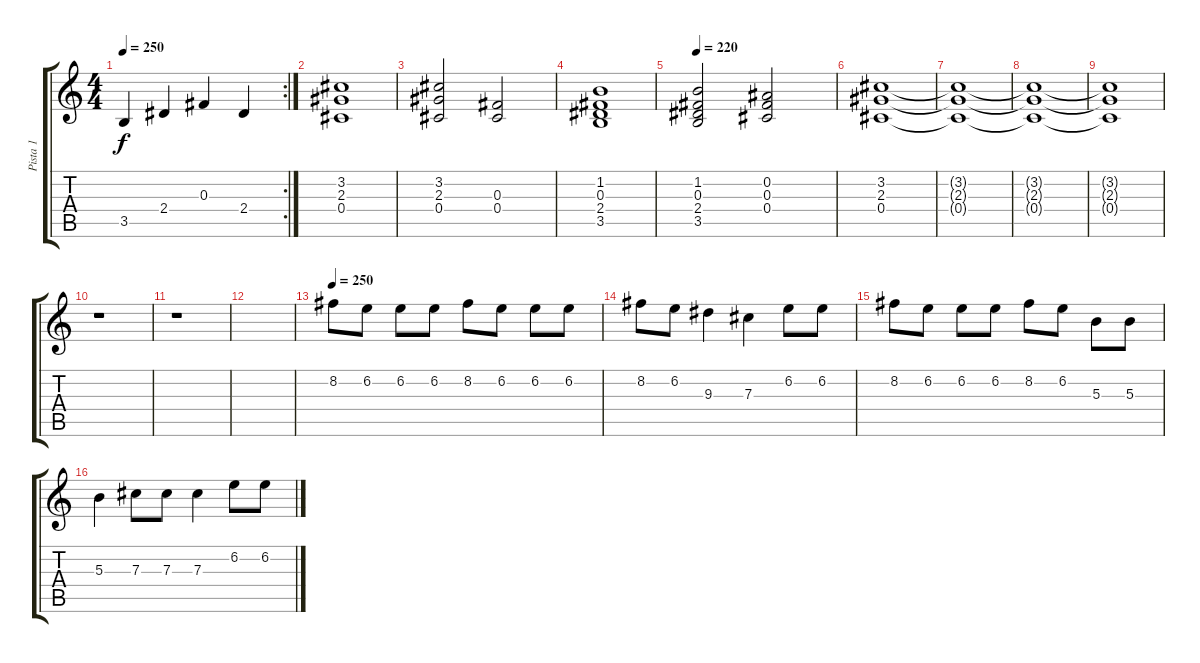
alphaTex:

\track ("Pista 1" "Pista 1") {instrument overdrivenguitar}
\staff {score tabs}
\tuning (Eb4 Bb3 Gb3 Db3 Ab2 Db2) {hide}
\rc 2
\ts (4 4)
\tempo 250
\clef g2
\ks c
3.5.4{dy f} 2.4.4 0.3.4 2.4.4 |
(3.2 2.3 0.4).1{instrument electricguitarclean} |
(3.2 2.3 0.4).2 (0.3 0.4).2 |
(1.2 0.3 2.4 3.5).1 |
\tempo 220
(1.2 0.3 2.4 3.5).2 (0.2 0.3 0.4).2 |
(3.2 2.3 0.4).1 |
(3.2{t} 2.3{t} 0.4{t}).1 |
(3.2{t} 2.3{t} 0.4{t}).1 |
(3.2{t} 2.3{t} 0.4{t}).1 |
r.1 |
r.1 |
|
\tempo 250
8.2.8{instrument overdrivenguitar} 6.2.8 6.2.8 6.2.8 8.2.8 6.2.8 6.2.8 6.2.8 |
8.2.8 6.2.8 9.3.4 7.3.4 6.2.8 6.2.8 |
8.2.8 6.2.8 6.2.8 6.2.8 8.2.8 6.2.8 5.3.8 5.3.8 |
5.3.4 7.3.8 7.3.8 7.3.4 6.2.8 6.2.8
